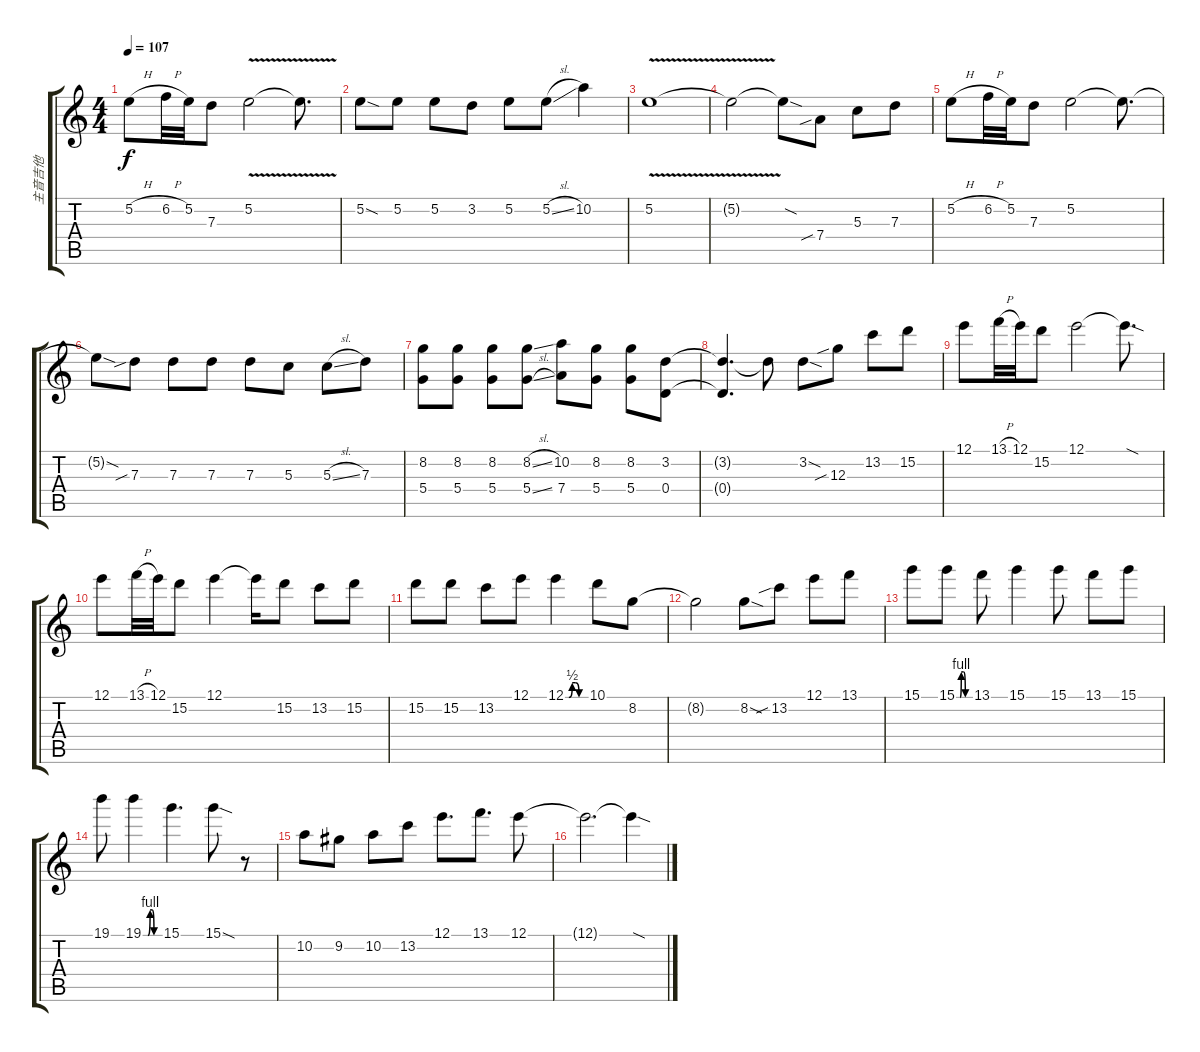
\track ("主音吉他" "主音吉他") {instrument distortionguitar}
\staff {score tabs}
\tuning (E4 B3 G3 D3 A2 E2) {hide}
\ts (4 4)
\tempo 107
\clef g2
\ks c
5.2{h}.8{dy f} 6.2{h}.32 5.2.32 7.3.8 5.2{v}.2 5.2{t}.8{d} |
5.2{sod}.8 5.2.8 5.2.8 3.2.8 5.2.8 5.2{sl}.8 10.2.4 |
5.2{v}.1 |
5.2{t}.2 5.2{sod t}.8 7.4{sib}.8 5.3.8 7.3.8 |
5.2{h}.8 6.2{h}.32 5.2.32 7.3.8 5.2.2 5.2{t}.8{d} |
5.2{sod t}.8 7.3{sib}.8 7.3.8 7.3.8 7.3.8 5.3.8 5.3{sl}.8 7.3.8 |
(8.2 5.4).8 (8.2 5.4).8 (8.2 5.4).8 (8.2{sl} 5.4{sl}).8 (10.2 7.4).8 (8.2 5.4).8 (8.2 5.4).8 (3.2 0.4).8 |
(3.2{t} 0.4{t}).4{d} 3.2{t}.8 3.2{sod}.8 12.3{sib}.8 13.2.8 15.2.8 |
12.1.8 13.1{h}.32 12.1.32 15.2.8 12.1.2 12.1{sod t}.8{d} |
12.1.8 13.1{h}.32 12.1.32 15.2.8 12.1.4 12.1{t}.16 15.2.8 13.2.8 15.2.8 |
15.2.8 15.2.8 13.2.8 12.1.8 12.1{be (custom 0 0 10 0 20 2 30 2 40 0 60 0)}.4 10.1.8 8.2.8 |
8.2{t}.2 8.2{sod}.8 13.2{sib}.8 12.1.8 13.1.8 |
15.1.8 15.1{be (custom 0 0 16 0 21 4 31 4 39 0 60 0)}.8 13.1.8 15.1.4 15.1.8 13.1.8 15.1.8 |
19.1.8 19.1{be (custom 0 0 17 0 25 4 32 4 39 0 60 0)}.4 15.1.4{d} 15.1{sod}.8 r.8 |
10.2.8 9.2.8 10.2.8 13.2.8 12.1.8{d} 13.1.8{d} 12.1.8 |
12.1{t}.2{d} 12.1{sod t}.4
